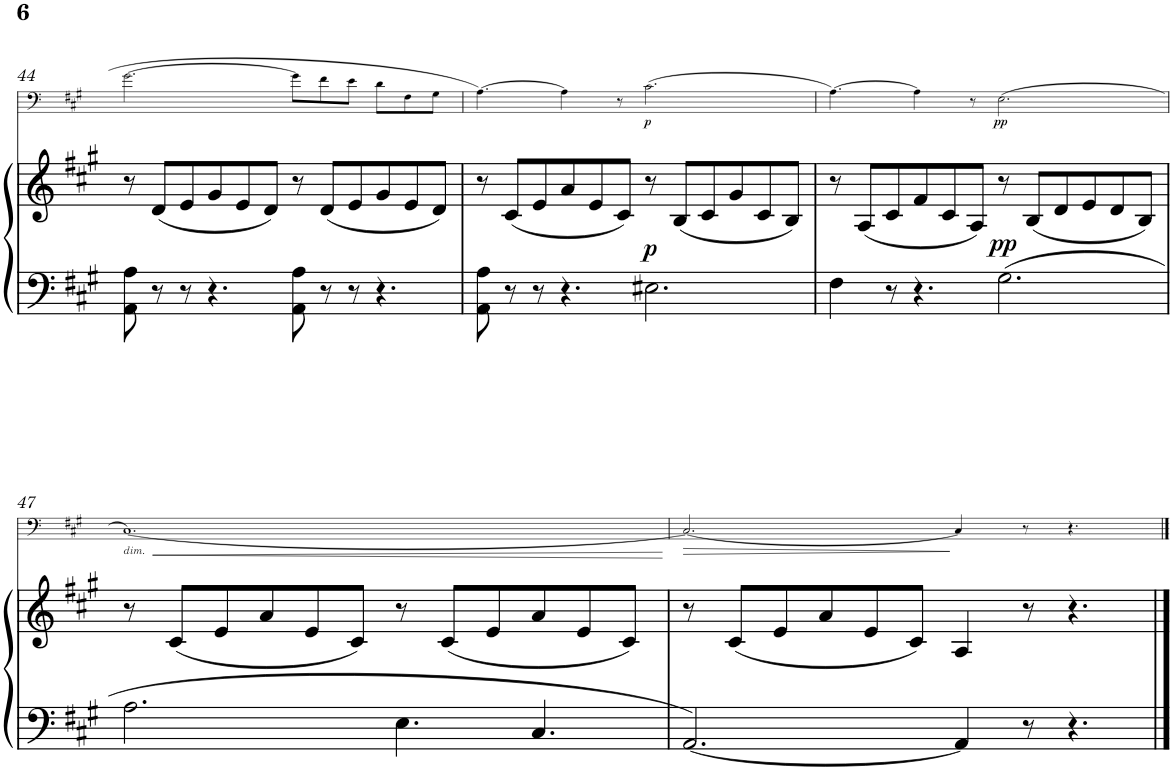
**kern	**kern	**dynam	**kern	**dynam
*part2	*part2	*part2	*part1	*part1
*staff3	*staff2	*staff2/3	*staff1	*staff1
*I"Piano	*	*	*I"Trombone	*
*I'Pno	*	*	*I'Trb	*
!!LO:PB:g=z
*clefF4	*clefG2	*	*clefF4	*
*k[f#c#g#]	*k[f#c#g#]	*	*k[f#c#g#]	*
*M12/8	*M12/8	*	*M12/8	*
=44	=44	=44	=44	=44
8AA\ 8A\	8r	.	[2.g#\	.
8r	(8d/L	.	.	.
8r	8e/	.	.	.
4.r	8g#/	.	.	.
.	8e/	.	.	.
.	8d/J)	.	.	.
8AA\ 8A\	8r	.	8g#\L]	.
8r	(8d/L	.	8f#\	.
8r	8e/	.	8e\J	.
4.r	8g#/	.	8d\L	.
.	8e/	.	8F#\	.
.	8d/J)	.	8G#\J	.
=45	=45	=45	=45	=45
8AA\ 8A\	8r	.	[4.A\	.
8r	(8c#/L	.	.	.
8r	8e/	.	.	.
4.r	8a/	.	4A\]	.
.	8e/	.	.	.
.	8c#/J)	.	8r	.
!	!	!LO:DY:b	!	!LO:DY:b
2.E#X\	8r	p	(2.c#\	p
.	(8B/L	.	.	.
.	8c#/	.	.	.
.	8g#/	.	.	.
.	8c#/	.	.	.
.	8B/J)	.	.	.
=46	=46	=46	=46	=46
4F#\	8r	.	[4.A\)	.
.	(8A/L	.	.	.
8r	8c#/	.	.	.
4.r	8f#/	.	4A\]	.
.	8c#/	.	.	.
.	8A/J)	.	8r	.
!	!	!LO:DY:b	!	!LO:DY:b
2.G#\	8r	pp	(2.E\	pp
.	(8B/L	.	.	.
.	8d/	.	.	.
.	8e/	.	.	.
.	8d/	.	.	.
.	8B/J)	.	.	.
!!LO:LB:g=z
=47	=47	=47	=47	=47
!	!	!	!LO:TX:b:i:t=dim.	!
!	!	!	!	!LO:HP:b
2.A\	8r	.	[1.C#)	<
.	(8c#/L	.	.	.
.	8e/	.	.	.
.	8a/	.	.	.
.	8e/	.	.	.
.	8c#/J)	.	.	.
4.E\	8r	.	.	.
.	(8c#/L	.	.	.
.	8e/	.	.	.
4.C#/	8a/	.	.	.
.	8e/	.	.	.
.	8c#/J)	.	.	.
.	.	.	.	[
=48	=48	=48	=48	=48
!	!	!	!	!LO:HP:b
[2.AA/	8r	.	2.C#/_	>
.	(8c#/L	.	.	.
.	8e/	.	.	.
.	8a/	.	.	.
.	8e/	.	.	.
.	8c#/J)	.	.	.
4AA/]	4A/	.	4C#/]	]
8r	8r	.	8r	.
4.r	4.r	.	4.r	.
==	==	==	==	==
*-	*-	*-	*-	*-
